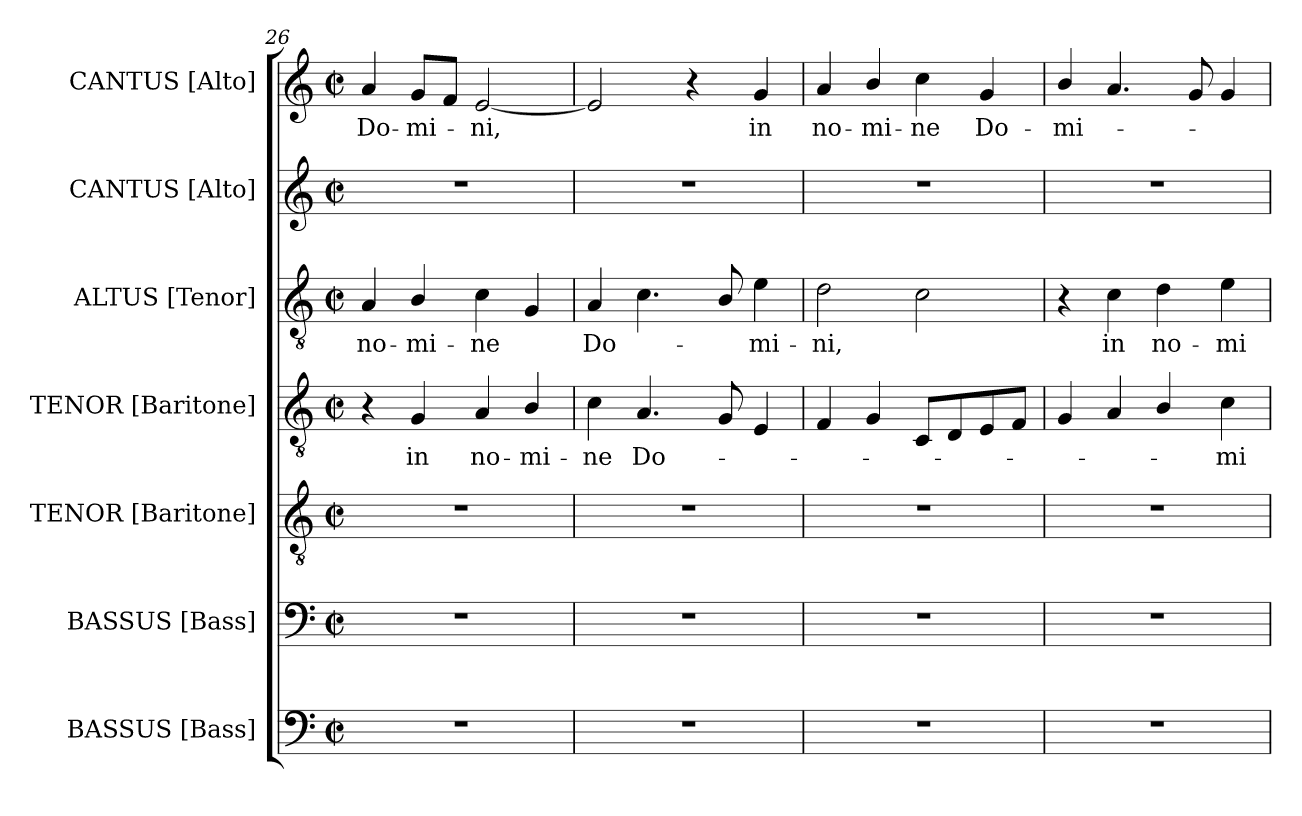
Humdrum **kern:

**kern	**kern	**kern	**kern	**text	**kern	**text	**kern	**kern	**text
*part7	*part6	*part5	*part4	*part4	*part3	*part3	*part2	*part1	*part1
*staff7	*staff6	*staff5	*staff4	*staff4	*staff3	*staff3	*staff2	*staff1	*staff1
*I"BASSUS [Bass]	*I"BASSUS [Bass]	*I"TENOR [Baritone]	*I"TENOR [Baritone]	*	*I"ALTUS [Tenor]	*	*I"CANTUS [Alto]	*I"CANTUS [Alto]	*
*I'B.	*I'B.	*I'Bar.	*I'Bar.	*	*I'T.	*	*I'A.	*I'A.	*
*clefF4	*clefF4	*clefGv2	*clefGv2	*	*clefGv2	*	*clefG2	*clefG2	*
*	*	*ITrd7c12	*ITrd7c12	*	*ITrd7c12	*	*	*	*
*k[]	*k[]	*k[]	*k[]	*	*k[]	*	*k[]	*k[]	*
*C:	*C:	*C:	*C:	*	*C:	*	*C:	*C:	*
*M2/2	*M2/2	*M2/2	*M2/2	*	*M2/2	*	*M2/2	*M2/2	*
*met(c|)	*met(c|)	*met(c|)	*met(c|)	*	*met(c|)	*	*met(c|)	*met(c|)	*
=26	=26	=26	=26	=26	=26	=26	=26	=26	=26
!	!	!	!	!	!	!LO:LY:b:color=#000000	!	!	!
!	!	!	!	!	!	!	!	!	!LO:LY:b:color=#000000
1r	1r	1r	4r	.	4AAi/	no-	1r	4ai/	Do-
!	!	!	!	!LO:LY:b:color=#000000	!	!	!	!	!
!	!	!	!	!	!	!LO:LY:b:color=#000000	!	!	!
!	!	!	!	!	!	!	!	!	!LO:LY:b:color=#000000
.	.	.	4GGi/	in	4BBi/	-mi-	.	8gi/L	-mi-
.	.	.	.	.	.	.	.	8fi/J	.
!	!	!	!	!LO:LY:b:color=#000000	!	!	!	!	!
!	!	!	!	!	!	!LO:LY:b:color=#000000	!	!	!
!	!	!	!	!	!	!	!	!	!LO:LY:b:color=#000000
.	.	.	4AAi/	no-	4Ci\	-ne	.	[<2ei/	-ni,
!	!	!	!	!LO:LY:b:color=#000000	!	!	!	!	!
.	.	.	4BBi/	-mi-	4GGi/	.	.	.	.
=27	=27	=27	=27	=27	=27	=27	=27	=27	=27
!	!	!	!	!LO:LY:b:color=#000000	!	!	!	!	!
!	!	!	!	!	!	!LO:LY:b:color=#000000	!	!	!
1r	1r	1r	4Ci\	-ne	4AAi/	Do-	1r	2ei/]	.
!	!	!	!	!LO:LY:b:color=#000000	!	!	!	!	!
.	.	.	4.AAi/	Do-	4.Ci\	.	.	.	.
.	.	.	.	.	.	.	.	4r	.
.	.	.	8GGi/	.	8BBi/	.	.	.	.
!	!	!	!	!	!	!LO:LY:b:color=#000000	!	!	!
!	!	!	!	!	!	!	!	!	!LO:LY:b:color=#000000
.	.	.	4EEi/	.	4Ei\	-mi-	.	4gi/	in
=28	=28	=28	=28	=28	=28	=28	=28	=28	=28
!	!	!	!	!	!	!LO:LY:b:color=#000000	!	!	!
!	!	!	!	!	!	!	!	!	!LO:LY:b:color=#000000
1r	1r	1r	4FFi/	.	2Di\	-ni,	1r	4ai/	no-
!	!	!	!	!	!	!	!	!	!LO:LY:b:color=#000000
.	.	.	4GGi/	.	.	.	.	4bi/	-mi-
!	!	!	!	!	!	!	!	!	!LO:LY:b:color=#000000
.	.	.	8CCi/L	.	2Ci\	.	.	4cci\	-ne
.	.	.	8DDi/	.	.	.	.	.	.
!	!	!	!	!	!	!	!	!	!LO:LY:b:color=#000000
.	.	.	8EEi/	.	.	.	.	4gi/	Do-
.	.	.	8FFi/J	.	.	.	.	.	.
=29	=29	=29	=29	=29	=29	=29	=29	=29	=29
!	!	!	!	!	!	!	!	!	!LO:LY:b:color=#000000
1r	1r	1r	4GGi/	.	4r	.	1r	4bi/	-mi-
!	!	!	!	!	!	!LO:LY:b:color=#000000	!	!	!
.	.	.	4AAi/	.	4Ci\	in	.	4.ai/	.
!	!	!	!	!	!	!LO:LY:b:color=#000000	!	!	!
.	.	.	4BBi/	.	4Di\	no-	.	.	.
.	.	.	.	.	.	.	.	8gi/	.
!	!	!	!	!LO:LY:b:color=#000000	!	!	!	!	!
!	!	!	!	!	!	!LO:LY:b:color=#000000	!	!	!
.	.	.	4Ci\	-mi-	4Ei\	-mi-	.	4gi/	.
=	=	=	=	=	=	=	=	=	=
*-	*-	*-	*-	*-	*-	*-	*-	*-	*-
